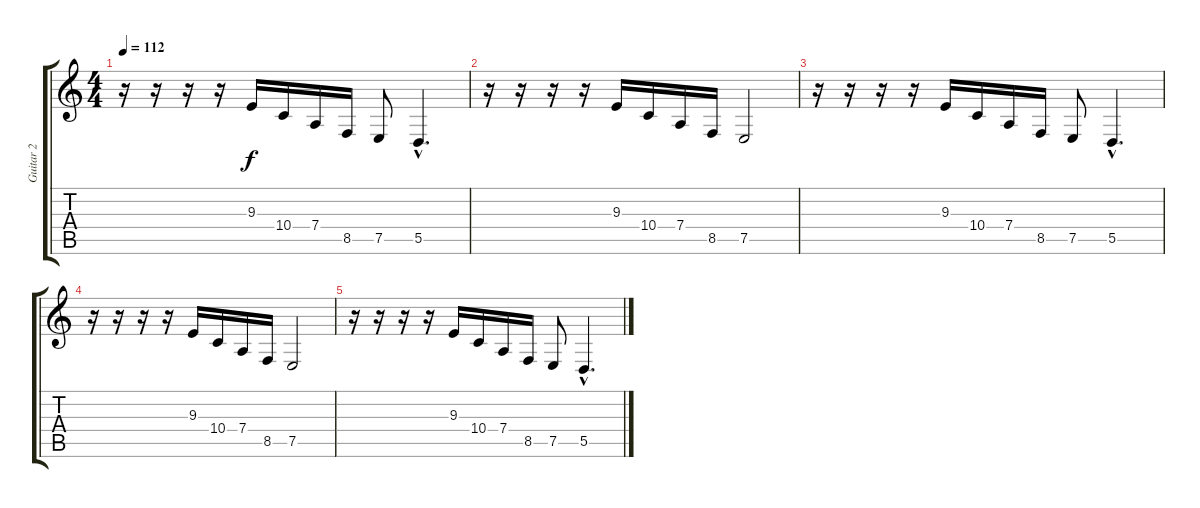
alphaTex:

\track ("Guitar 2 " "Guitar 2 ") {instrument lead6voice}
\staff {score tabs}
\tuning (E4 B3 G3 D3 A2 E2) {hide}
\ts (4 4)
\tempo 112
\clef g2
\ks c
r.16{dy f} r.16 r.16 r.16 9.3.16 10.4.16 7.4.16 8.5.16 7.5.8 5.5{hac}.4{d} |
r.16 r.16 r.16 r.16 9.3.16 10.4.16 7.4.16 8.5.16 7.5.2 |
r.16 r.16 r.16 r.16 9.3.16 10.4.16 7.4.16 8.5.16 7.5.8 5.5{hac}.4{d} |
r.16 r.16 r.16 r.16 9.3.16 10.4.16 7.4.16 8.5.16 7.5.2 |
r.16 r.16 r.16 r.16 9.3.16 10.4.16 7.4.16 8.5.16 7.5.8 5.5{hac}.4{d}
